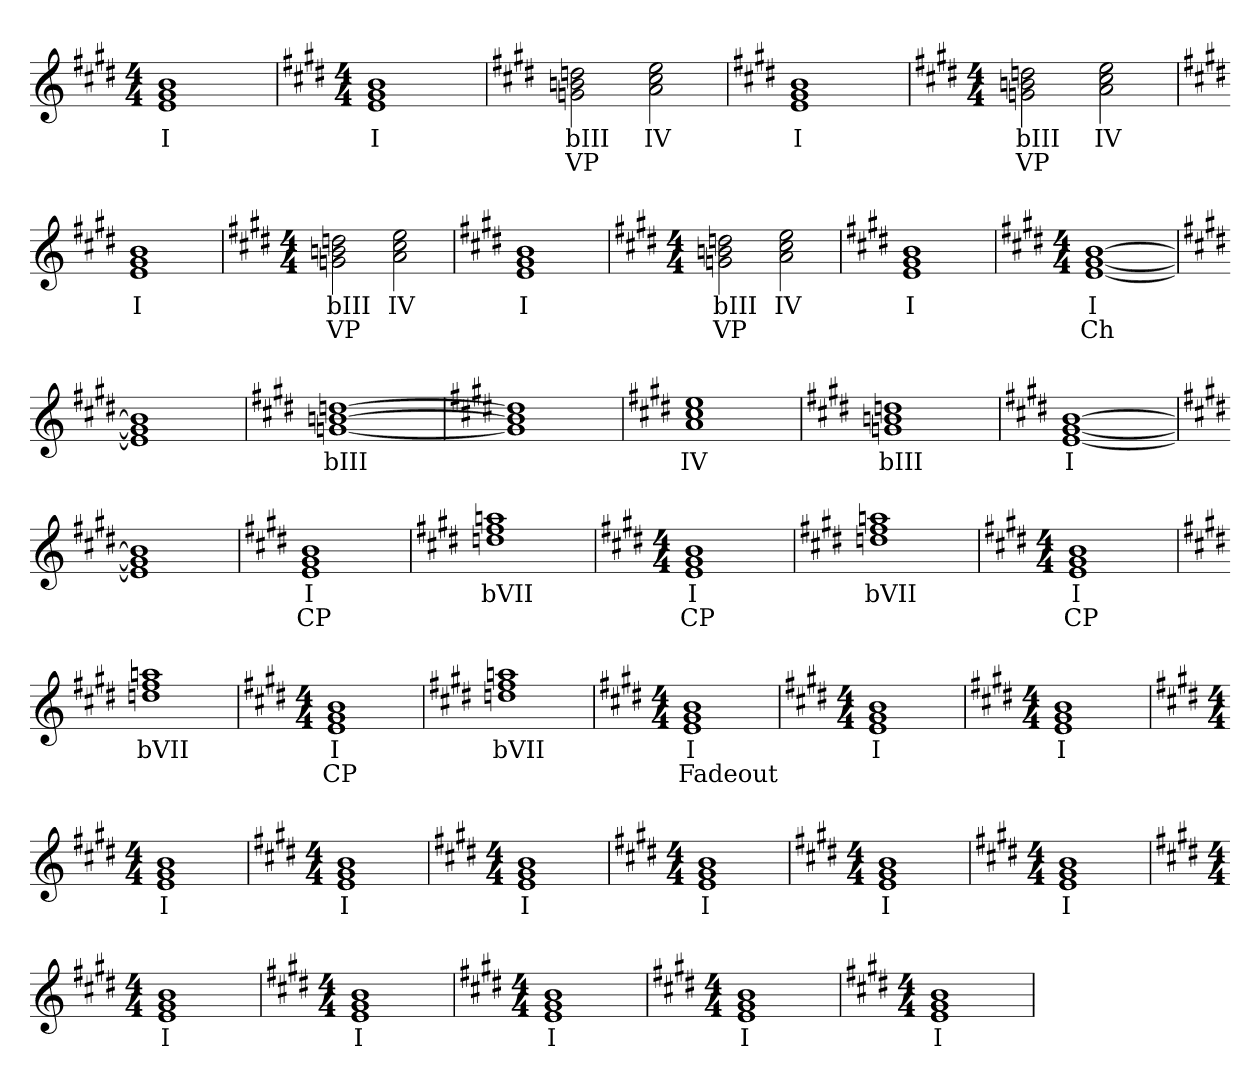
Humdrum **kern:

**kern	**text	**text
*part1	*part1	*part1
*staff1	*staff1	*staff1
*k[f#c#g#d#]	*	*
*E:	*	*
*M4/4	*	*
=	=	=
1e 1g# 1b	I	.
=	=	=
*k[f#c#g#d#]	*	*
*E:	*	*
*M4/4	*	*
1e 1g# 1b	I	.
=	=	=
*k[f#c#g#d#]	*	*
*E:	*	*
2gn 2bn 2ddn	bIII	VP
2a 2cc# 2ee	IV	.
=	=	=
*k[f#c#g#d#]	*	*
*E:	*	*
1e 1g# 1b	I	.
=	=	=
*k[f#c#g#d#]	*	*
*E:	*	*
*M4/4	*	*
2gn 2bn 2ddn	bIII	VP
2a 2cc# 2ee	IV	.
=	=	=
*k[f#c#g#d#]	*	*
*E:	*	*
1e 1g# 1b	I	.
=	=	=
*k[f#c#g#d#]	*	*
*E:	*	*
*M4/4	*	*
2gn 2bn 2ddn	bIII	VP
2a 2cc# 2ee	IV	.
=	=	=
*k[f#c#g#d#]	*	*
*E:	*	*
1e 1g# 1b	I	.
=	=	=
*k[f#c#g#d#]	*	*
*E:	*	*
*M4/4	*	*
2gn 2bn 2ddn	bIII	VP
2a 2cc# 2ee	IV	.
=	=	=
*k[f#c#g#d#]	*	*
*E:	*	*
1e 1g# 1b	I	.
=	=	=
*k[f#c#g#d#]	*	*
*E:	*	*
*M4/4	*	*
[1e [1g# [1b	I	Ch
=	=	=
*k[f#c#g#d#]	*	*
*E:	*	*
1e] 1g#] 1b]	.	.
=	=	=
*k[f#c#g#d#]	*	*
*E:	*	*
[1gn [1bn [1ddn	bIII	.
=	=	=
*k[f#c#g#d#]	*	*
*E:	*	*
1gn] 1bn] 1ddn]	.	.
=	=	=
*k[f#c#g#d#]	*	*
*E:	*	*
1a 1cc# 1ee	IV	.
=	=	=
*k[f#c#g#d#]	*	*
*E:	*	*
1gn 1bn 1ddn	bIII	.
=	=	=
*k[f#c#g#d#]	*	*
*E:	*	*
[1e [1g# [1b	I	.
=	=	=
*k[f#c#g#d#]	*	*
*E:	*	*
1e] 1g#] 1b]	.	.
=	=	=
*k[f#c#g#d#]	*	*
*E:	*	*
1e 1g# 1b	I	CP
=	=	=
*k[f#c#g#d#]	*	*
*E:	*	*
1ddn 1ff# 1aan	bVII	.
=	=	=
*k[f#c#g#d#]	*	*
*E:	*	*
*M4/4	*	*
1e 1g# 1b	I	CP
=	=	=
*k[f#c#g#d#]	*	*
*E:	*	*
1ddn 1ff# 1aan	bVII	.
=	=	=
*k[f#c#g#d#]	*	*
*E:	*	*
*M4/4	*	*
1e 1g# 1b	I	CP
=	=	=
*k[f#c#g#d#]	*	*
*E:	*	*
1ddn 1ff# 1aan	bVII	.
=	=	=
*k[f#c#g#d#]	*	*
*E:	*	*
*M4/4	*	*
1e 1g# 1b	I	CP
=	=	=
*k[f#c#g#d#]	*	*
*E:	*	*
1ddn 1ff# 1aan	bVII	.
=	=	=
*k[f#c#g#d#]	*	*
*E:	*	*
*M4/4	*	*
1e 1g# 1b	I	Fadeout
=	=	=
*k[f#c#g#d#]	*	*
*E:	*	*
*M4/4	*	*
1e 1g# 1b	I	.
=	=	=
*k[f#c#g#d#]	*	*
*E:	*	*
*M4/4	*	*
1e 1g# 1b	I	.
=	=	=
*k[f#c#g#d#]	*	*
*E:	*	*
*M4/4	*	*
1e 1g# 1b	I	.
=	=	=
*k[f#c#g#d#]	*	*
*E:	*	*
*M4/4	*	*
1e 1g# 1b	I	.
=	=	=
*k[f#c#g#d#]	*	*
*E:	*	*
*M4/4	*	*
1e 1g# 1b	I	.
=	=	=
*k[f#c#g#d#]	*	*
*E:	*	*
*M4/4	*	*
1e 1g# 1b	I	.
=	=	=
*k[f#c#g#d#]	*	*
*E:	*	*
*M4/4	*	*
1e 1g# 1b	I	.
=	=	=
*k[f#c#g#d#]	*	*
*E:	*	*
*M4/4	*	*
1e 1g# 1b	I	.
=	=	=
*k[f#c#g#d#]	*	*
*E:	*	*
*M4/4	*	*
1e 1g# 1b	I	.
=	=	=
*k[f#c#g#d#]	*	*
*E:	*	*
*M4/4	*	*
1e 1g# 1b	I	.
=	=	=
*k[f#c#g#d#]	*	*
*E:	*	*
*M4/4	*	*
1e 1g# 1b	I	.
=	=	=
*k[f#c#g#d#]	*	*
*E:	*	*
*M4/4	*	*
1e 1g# 1b	I	.
=	=	=
*k[f#c#g#d#]	*	*
*E:	*	*
*M4/4	*	*
1e 1g# 1b	I	.
=	=	=
*-	*-	*-
